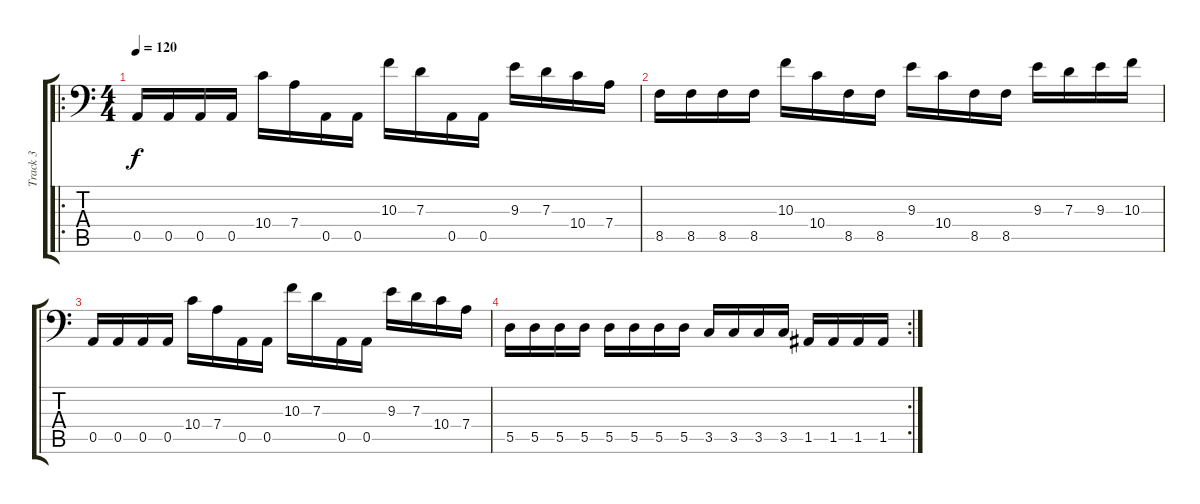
\track ("Track 3" "Track 3") {instrument electricbasspick}
\staff {score tabs}
\tuning (E3 B2 G2 D2 A1 E1) {hide}
\ro
\ts (4 4)
\tempo 120
\clef f4
\ks c
0.5.16{dy f instrument electricbasspick} 0.5.16 0.5.16 0.5.16 10.4.16 7.4.16 0.5.16 0.5.16 10.3.16 7.3.16 0.5.16 0.5.16 9.3.16 7.3.16 10.4.16 7.4.16 |
8.5.16 8.5.16 8.5.16 8.5.16 10.3.16 10.4.16 8.5.16 8.5.16 9.3.16 10.4.16 8.5.16 8.5.16 9.3.16 7.3.16 9.3.16 10.3.16 |
0.5.16 0.5.16 0.5.16 0.5.16 10.4.16 7.4.16 0.5.16 0.5.16 10.3.16 7.3.16 0.5.16 0.5.16 9.3.16 7.3.16 10.4.16 7.4.16 |
\rc 2
5.5.16 5.5.16 5.5.16 5.5.16 5.5.16 5.5.16 5.5.16 5.5.16 3.5.16 3.5.16 3.5.16 3.5.16 1.5.16 1.5.16 1.5.16 1.5.16
